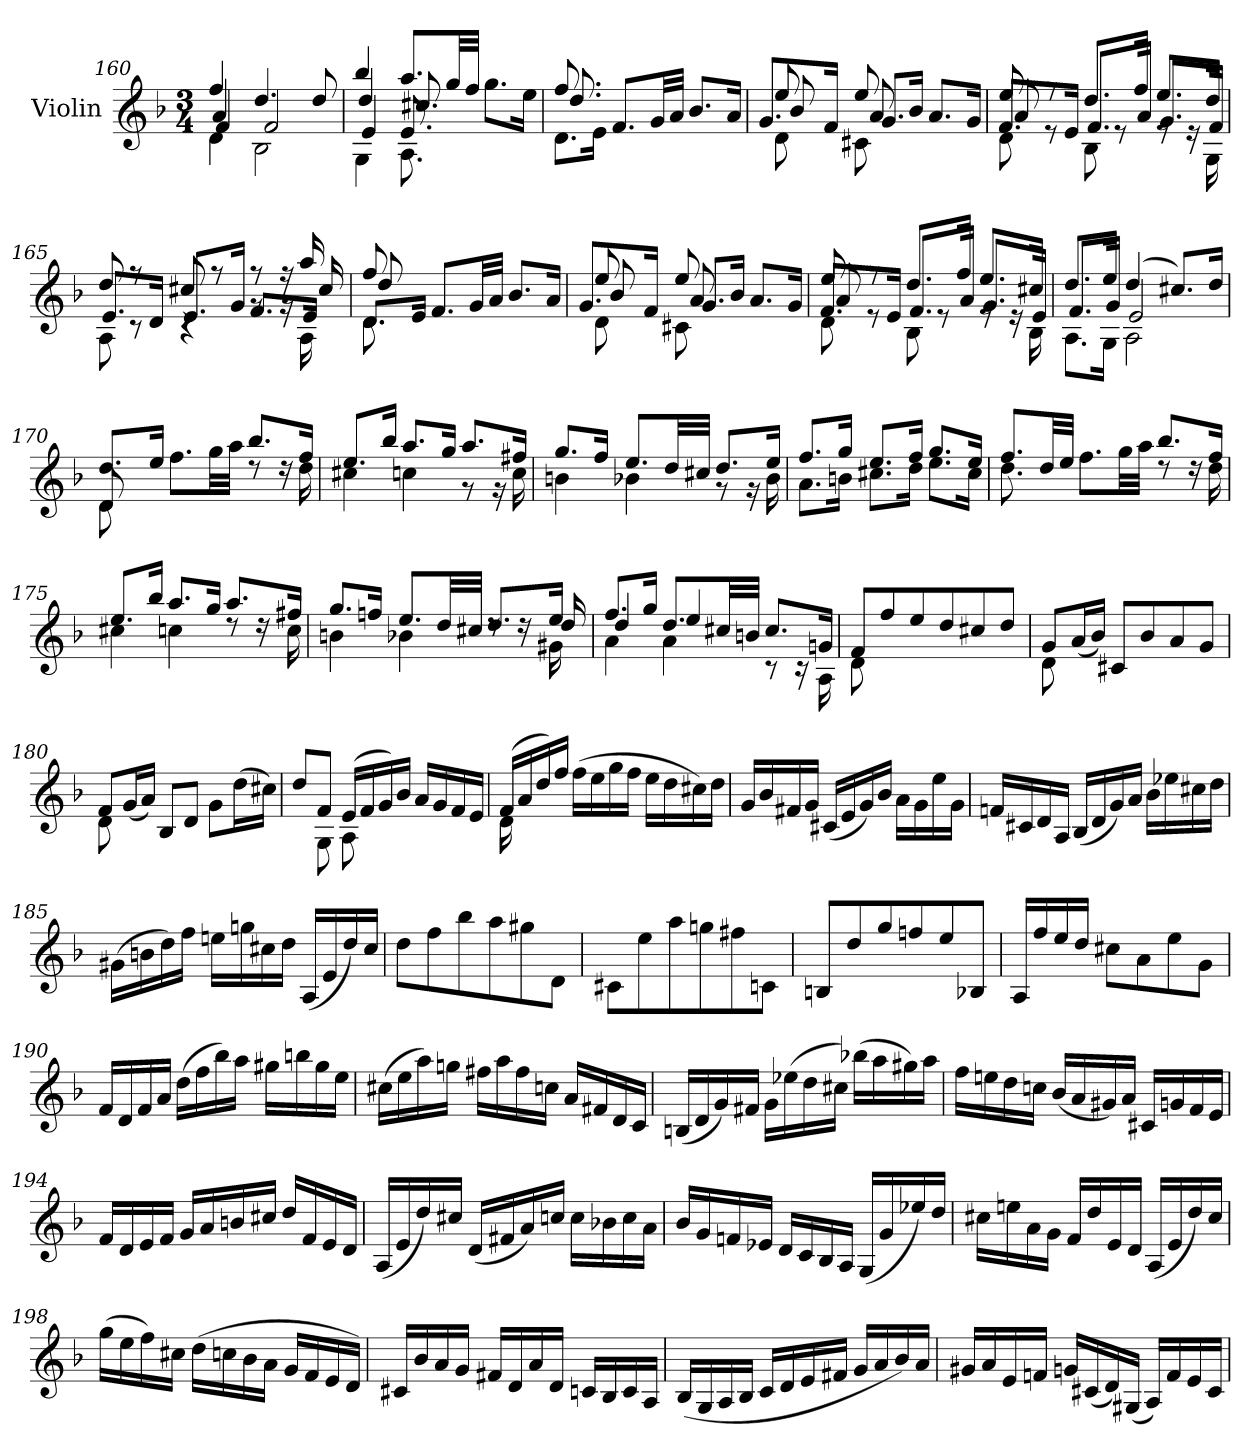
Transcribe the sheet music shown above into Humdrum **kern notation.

**kern
*part1
*staff1
*I"Violin
*I'Vln.
*clefG2
*k[b-]
*M3/4
=160
*^
*	*^
*	*	*^
4ff/	4d\	4a/	4f/
4.dd/	2B-\	2f/	2ryy
8dd/	.	.	.
=161	=161	=161	=161
4bb-/	4G\	4dd/	4e/
8.aa/L	8.A\	8.cc#X/	8.e/
32gg/LL	16ryy	16ryy	16ryy
32ff/JJJ	.	.	.
8.gg\L	4ryy	4ryy	4ryy
16ee\Jk	.	.	.
*	*	*v	*v
!!LO:LB:g=z
=162	=162	=162
8.ff/	8.d\L	8.dd/
16ryy	16e\Jk	16ryy
8.f/L	2ryy	2ryy
32g/LL	.	.
32a/JJJ	.	.
8.b-/L	.	.
16a/Jk	.	.
=163	=163	=163
*	*	*^
8ee/	8d\	8b-/	8.g/L
8ryy	8ryy	8ryy	.
.	.	.	16f/Jk
8ee/	8c#X\	8a/	8.g/L
8ryy	8ryy	8ryy	.
.	.	.	16b-/Jk
4ryy	4ryy	4ryy	8.a/L
.	.	.	16g/Jk
=164	=164	=164	=164
8ee/	8d\	8a/	8.f/L
8rff	8re	8rffyy	.
.	.	.	16e/Jk
8.dd/L	8B-\	8.f/L	2ryy
.	8re	.	.
16ff/Jk	.	16a/Jk	.
8.ee/L	8re	8.g/L	.
.	16re	.	.
16dd/Jk	16G\	16f/Jk	.
=165	=165	=165	=165
8dd/	8A\	8.e/L	4ryy
8rff	8rc	.	.
.	.	16d/Jk	.
8cc#X/	4rc	8.e/L	4ryy
8rff	.	.	.
.	.	16g/Jk	.
8rff	8rg	8.f/L	8ryy
16rff	16rg	.	16ryy
16aa/	16A\	16e/Jk	16cc#/
=166	=166	=166	=166
8ff/	8.d\	8dd/	8.d/L
8ryy	.	8ryy	.
.	16ryy	.	16e/Jk
2ryy	2ryy	2ryy	8.f/L
.	.	.	32g/LL
.	.	.	32a/JJJ
.	.	.	8.b-/L
.	.	.	16a/Jk
!!LO:LB:g=z	!!	!!	!!
=167	=167	=167	=167
8ee/	8d\	8b-/	8.g/L
8ryy	8ryy	8ryy	.
.	.	.	16f/Jk
8ee/	8c#X\	8a/	8.g/L
8ryy	8ryy	8ryy	.
.	.	.	16b-/Jk
4ryy	4ryy	4ryy	8.a/L
.	.	.	16g/Jk
=168	=168	=168	=168
8ee/	8d\	8a/	8.f/L
8rff	8re	8ryy	.
.	.	.	16e/Jk
8.dd/L	8B-\	2ryy	8.f/L
.	8re	.	.
16ff/Jk	.	.	16a/Jk
8.ee/L	8re	.	8.g/L
.	16re	.	.
16cc#X/Jk	16B-\	.	16e/Jk
*	*	*v	*v
=169	=169	=169
8.dd/L	8.A\L	8.f/L
16ee/Jk	16G\Jk	16g/Jk
(4dd/	2A\	2e/
8.cc#X/L)	.	.
16dd/Jk	.	.
=170	=170	=170
8.dd/L	8d\	8d/
.	8ryy	8ryy
16ee/Jk	.	.
8.ff\L	4ryy	2ryy
32gg\LL	.	.
32aa\JJJ	.	.
8.bb-/L	8rdd	.
.	16rdd	.
16ff/Jk	16dd\	.
*	*v	*v
=171	=171
8.ee/L	4cc#X\
16bb-/Jk	.
8.aa/L	4ccn\
16gg/Jk	.
8.aa/L	8r
.	16r
16ff#X/Jk	16cc\
!!LO:LB:g=z	!!
=172	=172
8.gg/L	4bn\
16ff/Jk	.
8.ee/L	4b-X\
32dd/LL	.
32cc#X/JJJ	.
8.dd/L	8r
.	16r
16ee/Jk	16b-\
=173	=173
8.ff/L	8.a\L
16gg/Jk	16bn\Jk
8.ee/L	8.cc#X\L
16ff/Jk	16dd\Jk
8.gg/L	8.ee\L
16ee/Jk	16cc#\Jk
=174	=174
8.ff/L	8.dd\
32dd/LL	16ryy
32ee/JJJ	.
8.ff\L	4ryy
32gg\LL	.
32aa\JJJ	.
8.bb-/L	8rdd
.	16rdd
16ff/Jk	16dd\
=175	=175
8.ee/L	4cc#X\
16bb-/Jk	.
8.aa/L	4ccn\
16gg/Jk	.
8.aa/L	8rdd
.	16rdd
16ff#X/Jk	16cc\
=176	=176
*	*^
8.gg/L	4bn\	4ryy
16ffn/Jk	.	.
8.ee/L	4b-X\	4ryy
32dd/LL	.	.
32cc#X/JJJ	.	.
8.dd/L	8rdd	8ryy
.	16rdd	16ryy
16ee/Jk	16g#X\	16dd/
!!LO:LB:g=z	!!	!!
=177	=177	=177
8.ff/L	4a\	4dd/
16gg/Jk	.	.
8.dd/L	4a\	4ee/
32cc#X/LL	.	.
32bn/JJJ	.	.
8.cc#/L	8r	4ryy
.	16r	.
16gn/Jk	16A\	.
*	*v	*v
=178	=178
8f/L	8d\
8ff/	8ryy
8ee/	2ryy
8dd/	.
8cc#X/	.
8dd/J	.
=179	=179
8g/L	8d\
(16a/L	8ryy
16b-/JJ)	.
8c#X/L	2ryy
8b-/	.
8a/	.
8g/J	.
=180	=180
8f/L	8d\
(16g/L	8ryy
16a/JJ)	.
8B-/L	2ryy
8d/J	.
8g\L	.
(>16dd\L	.
16cc#X\JJ)	.
=181	=181
8dd/L	8ryy
8f/J	8G\
(16e/LL	8A\
16f/	.
16g/)	8ryy
16b-/JJ	.
16a/LL	4ryy
16g/	.
16f/	.
16e/JJ	.
=182	=182
(16f/LL	16d\
16a/	16ryy
16dd/)	8ryy
16ff/JJ	.
(>16ff\LL	2ryy
16ee\	.
16gg\	.
16ff\JJ	.
16ee\LL	.
16dd\	.
16cc#X\)	.
16dd\JJ	.
*v	*v
!!LO:LB:g=z
=183
16g/LL
16b-/
16f#X/
16g/JJ
(16c#X/LL
16e/
16g/)
16b-/JJ
16a\LL
16g\
16ee\
16g\JJ
=184
16fn/LL
16c#X/
16d/
16A/JJ
(16B-/LL
16d/
16g/)
16a/JJ
16b-\LL
16ee-X\
16cc#X\
16dd\JJ
=185
(16g#X\LL
16bn\
16dd\)
16ff\JJ
16een\LL
16ggn\
16cc#X\
16dd\JJ
(16A/LL
16e/
16dd/)
16cc#/JJ
=186
8dd\L
8ff\
8bb-\
8aa\
8gg#X\
8d\J
!!LO:LB:g=z
=187
8c#X\L
8ee\
8aa\
8ggn\
8ff#X\
8cn\J
=188
8Bn/L
8dd/
8gg/
8ffn/
8ee/
8B-X/J
=189
16A/LL
16ff/
16ee/
16dd/JJ
8cc#X\L
8a\
8ee\
8g\J
=190
16f/LL
16d/
16f/
16a/JJ
(16dd\LL
16ff\
16bb-\)
16aa\JJ
16gg#X\LL
16bbn\
16gg#\
16ee\JJ
=191
(16cc#X\LL
16ee\
16aa\)
16ggn\JJ
16ff#X\LL
16aa\
16ff#\
16ccn\JJ
16a/LL
16f#X/
16d/
16c/JJ
!!LO:LB:g=z
=192
(16Bn/LL
16d/
16g/)
16f#X/JJ
16g\LL
(16ee-X\
16dd\
16cc#X\JJ)
(16bb-X\LL
16aa\
16gg#X\)
16aa\JJ
=193
16ff\LL
16een\
16dd\
16ccn\JJ
(16b-/LL
16a/
16g#X/)
16a/JJ
16c#X/LL
16gn/
16f/
16e/JJ
=194
16f/LL
16d/
16e/
16f/JJ
16g/LL
16a/
16bn/
16cc#X/JJ
16dd/LL
16f/
16e/
16d/JJ
=195
(16A/LL
16e/
16dd/)
16cc#X/JJ
(16d/LL
16f#X/
16a/)
16ccn/JJ
16cc\LL
16b-X\
16cc\
16a\JJ
!!LO:LB:g=z
=196
16b-/LL
16g/
16fn/
16e-X/JJ
16d/LL
16c/
16B-/
16A/JJ
(16G/LL
16g/
16ee-X/)
16dd/JJ
=197
16cc#X\LL
16een\
16a\
16g\JJ
16f/LL
16dd/
16e/
16d/JJ
(16A/LL
16e/
16dd/)
16cc#/JJ
=198
(16gg\LL
16ee\
16ff\)
16cc#X\JJ
(16dd\LL
16ccn\
16b-\
16a\JJ
16g/LL
16f/
16e/
16d/JJ)
=199
16c#X/LL
16b-/
16a/
16g/JJ
16f#X/LL
16d/
16a/
16d/JJ
16cn/LL
16B-/
16c/
16A/JJ
!!LO:LB:g=z
=200
(16B-/LL
16G/
16A/
16B-/JJ
16c/LL
16d/
16e/
16f#X/JJ
16g/LL
16a/
16b-/)
16a/JJ
=201
16g#X/LL
16a/
16e/
16fn/JJ
16gn/LL
(16c#X/
16d/)
(16G#X/JJ
16A/LL)
16f/
16e/
16c#/JJ
=
*-
